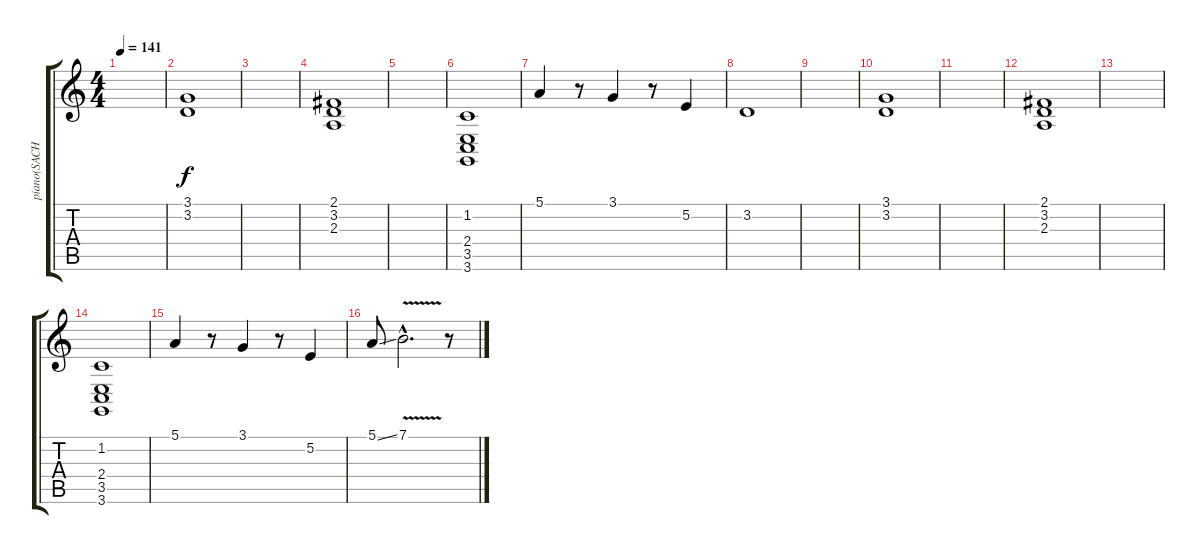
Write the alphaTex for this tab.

\track ("piano(SACHIN)" "piano(SACH") {instrument electricgrandpiano}
\staff {score tabs}
\tuning (E4 B3 G3 D3 A2 E2) {hide}
\ts (4 4)
\tempo 141
\clef g2
\ks c
|
(3.1 3.2).1{volume 10} |
|
(2.1 3.2 2.3).1{volume 10} |
|
(1.2 2.4 3.5 3.6).1{volume 10} |
5.1.4{volume 16} r.8 3.1.4 r.8 5.2.4 |
3.2.1 |
|
(3.1 3.2).1{volume 11} |
|
(2.1 3.2 2.3).1{volume 10} |
|
(1.2 2.4 3.5 3.6).1{volume 10} |
5.1.4{volume 16} r.8 3.1.4 r.8 5.2.4 |
5.1{ss}.8{volume 13} 7.1{v hac}.2{d} r.8
